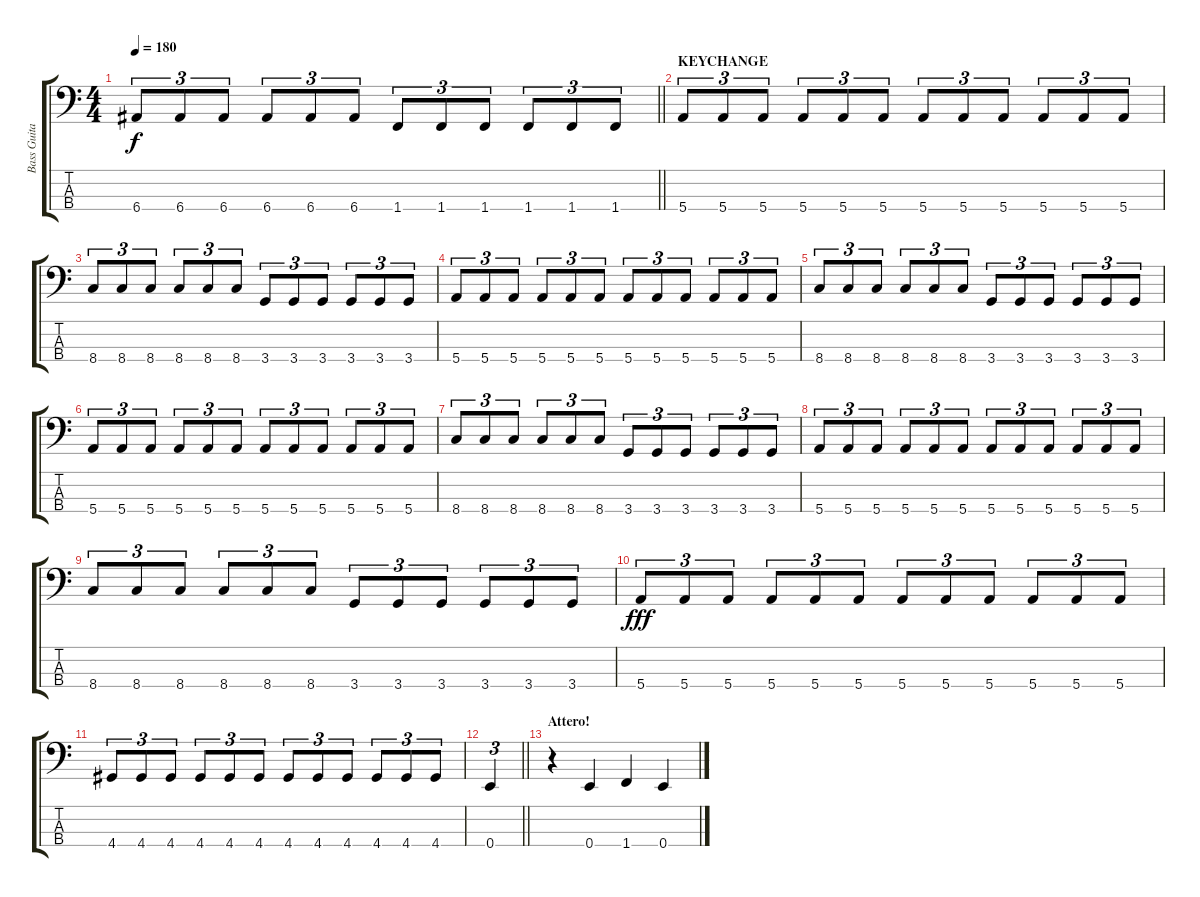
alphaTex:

\track ("Bass Guitar" "Bass Guita") {instrument electricbassfinger}
\staff {score tabs}
\tuning (G2 D2 A1 E1) {hide}
\ts (4 4)
\tempo 180
\clef f4
\barLineRight lightlight
\ks c
6.4.8{tu (3 2) dy f} 6.4.8{tu (3 2)} 6.4.8{tu (3 2)} 6.4.8{tu (3 2)} 6.4.8{tu (3 2)} 6.4.8{tu (3 2)} 1.4.8{tu (3 2)} 1.4.8{tu (3 2)} 1.4.8{tu (3 2)} 1.4.8{tu (3 2)} 1.4.8{tu (3 2)} 1.4.8{tu (3 2)} |
\section ("" "KEYCHANGE")
5.4.8{tu (3 2)} 5.4.8{tu (3 2)} 5.4.8{tu (3 2)} 5.4.8{tu (3 2)} 5.4.8{tu (3 2)} 5.4.8{tu (3 2)} 5.4.8{tu (3 2)} 5.4.8{tu (3 2)} 5.4.8{tu (3 2)} 5.4.8{tu (3 2)} 5.4.8{tu (3 2)} 5.4.8{tu (3 2)} |
8.4.8{tu (3 2)} 8.4.8{tu (3 2)} 8.4.8{tu (3 2)} 8.4.8{tu (3 2)} 8.4.8{tu (3 2)} 8.4.8{tu (3 2)} 3.4.8{tu (3 2)} 3.4.8{tu (3 2)} 3.4.8{tu (3 2)} 3.4.8{tu (3 2)} 3.4.8{tu (3 2)} 3.4.8{tu (3 2)} |
5.4.8{tu (3 2)} 5.4.8{tu (3 2)} 5.4.8{tu (3 2)} 5.4.8{tu (3 2)} 5.4.8{tu (3 2)} 5.4.8{tu (3 2)} 5.4.8{tu (3 2)} 5.4.8{tu (3 2)} 5.4.8{tu (3 2)} 5.4.8{tu (3 2)} 5.4.8{tu (3 2)} 5.4.8{tu (3 2)} |
8.4.8{tu (3 2)} 8.4.8{tu (3 2)} 8.4.8{tu (3 2)} 8.4.8{tu (3 2)} 8.4.8{tu (3 2)} 8.4.8{tu (3 2)} 3.4.8{tu (3 2)} 3.4.8{tu (3 2)} 3.4.8{tu (3 2)} 3.4.8{tu (3 2)} 3.4.8{tu (3 2)} 3.4.8{tu (3 2)} |
5.4.8{tu (3 2)} 5.4.8{tu (3 2)} 5.4.8{tu (3 2)} 5.4.8{tu (3 2)} 5.4.8{tu (3 2)} 5.4.8{tu (3 2)} 5.4.8{tu (3 2)} 5.4.8{tu (3 2)} 5.4.8{tu (3 2)} 5.4.8{tu (3 2)} 5.4.8{tu (3 2)} 5.4.8{tu (3 2)} |
8.4.8{tu (3 2)} 8.4.8{tu (3 2)} 8.4.8{tu (3 2)} 8.4.8{tu (3 2)} 8.4.8{tu (3 2)} 8.4.8{tu (3 2)} 3.4.8{tu (3 2)} 3.4.8{tu (3 2)} 3.4.8{tu (3 2)} 3.4.8{tu (3 2)} 3.4.8{tu (3 2)} 3.4.8{tu (3 2)} |
5.4.8{tu (3 2)} 5.4.8{tu (3 2)} 5.4.8{tu (3 2)} 5.4.8{tu (3 2)} 5.4.8{tu (3 2)} 5.4.8{tu (3 2)} 5.4.8{tu (3 2)} 5.4.8{tu (3 2)} 5.4.8{tu (3 2)} 5.4.8{tu (3 2)} 5.4.8{tu (3 2)} 5.4.8{tu (3 2)} |
8.4.8{tu (3 2)} 8.4.8{tu (3 2)} 8.4.8{tu (3 2)} 8.4.8{tu (3 2)} 8.4.8{tu (3 2)} 8.4.8{tu (3 2)} 3.4.8{tu (3 2)} 3.4.8{tu (3 2)} 3.4.8{tu (3 2)} 3.4.8{tu (3 2)} 3.4.8{tu (3 2)} 3.4.8{tu (3 2)} |
5.4.8{tu (3 2) dy fff} 5.4.8{tu (3 2)} 5.4.8{tu (3 2)} 5.4.8{tu (3 2)} 5.4.8{tu (3 2)} 5.4.8{tu (3 2)} 5.4.8{tu (3 2)} 5.4.8{tu (3 2)} 5.4.8{tu (3 2)} 5.4.8{tu (3 2)} 5.4.8{tu (3 2)} 5.4.8{tu (3 2)} |
4.4.8{tu (3 2)} 4.4.8{tu (3 2)} 4.4.8{tu (3 2)} 4.4.8{tu (3 2)} 4.4.8{tu (3 2)} 4.4.8{tu (3 2)} 4.4.8{tu (3 2)} 4.4.8{tu (3 2)} 4.4.8{tu (3 2)} 4.4.8{tu (3 2)} 4.4.8{tu (3 2)} 4.4.8{tu (3 2)} |
\barLineRight lightlight
0.4.4{tu (3 2)} |
\section ("" "Attero!")
r.4 0.4.4 1.4.4 0.4.4
